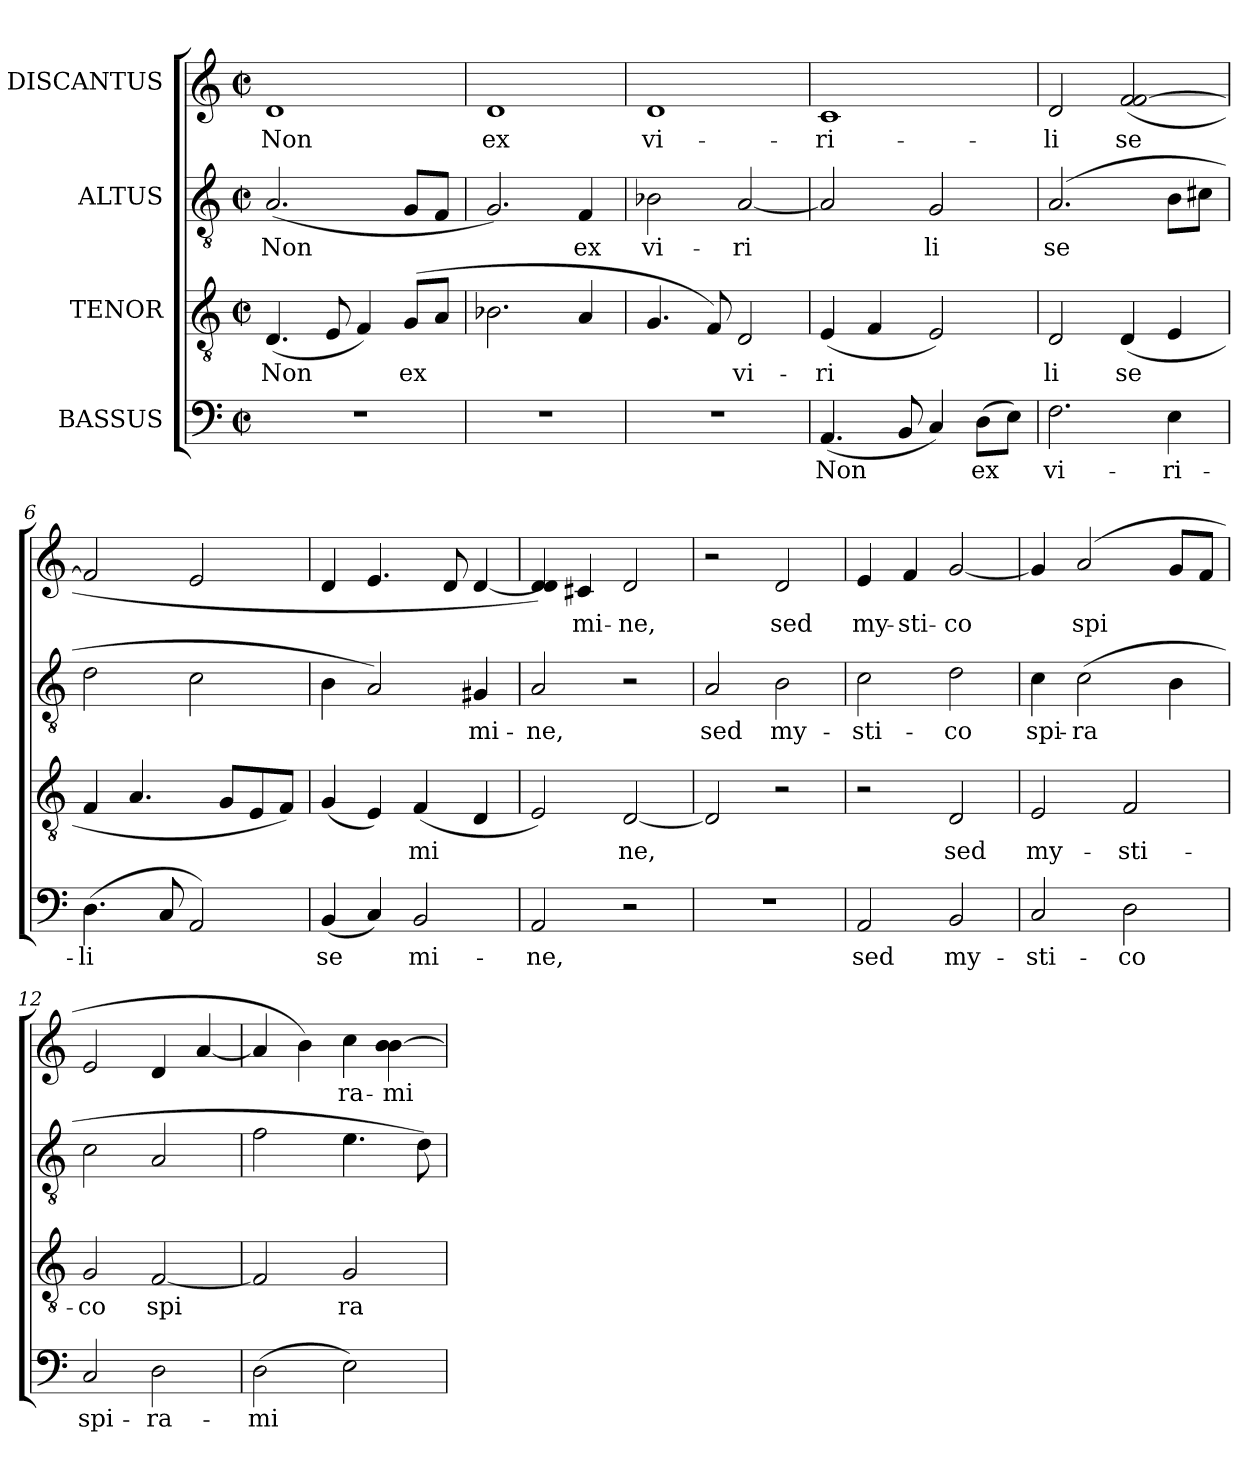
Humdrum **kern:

**kern	**text	**kern	**text	**kern	**text	**kern	**text
*part4	*part4	*part3	*part3	*part2	*part2	*part1	*part1
*staff4	*staff4	*staff3	*staff3	*staff2	*staff2	*staff1	*staff1
*I"BASSUS	*	*I"TENOR	*	*I"ALTUS	*	*I"DISCANTUS	*
!!LO:PB:g=z
*stria5	*	*stria5	*	*stria5	*	*stria5	*
*clefF4	*	*clefGv2	*	*clefGv2	*	*clefG2	*
*k[]	*	*k[]	*	*k[]	*	*k[]	*
*C:	*	*C:	*	*C:	*	*C:	*
*M2/2	*	*M2/2	*	*M2/2	*	*M2/2	*
*met(c|)	*	*met(c|)	*	*met(c|)	*	*met(c|)	*
=1	=1	=1	=1	=1	=1	=1	=1
!	!	!	!LO:LY:b	!	!LO:LY:b	!	!LO:LY:b:cj
1r	.	(<4.D/	Non	(<2.A/	Non	1d	Non
!	!	!	!LO:LY:b	!	!	!	!
.	.	8E/	.	.	.	.	.
!	!	!	!LO:LY:b	!	!	!	!
.	.	4F/)	.	.	.	.	.
!	!	!	!LO:LY:b	!	!LO:LY:b	!	!
.	.	(>8G/L	ex	8G/L	.	.	.
!	!	!	!LO:LY:b	!	!LO:LY:b	!	!
.	.	8A/J	.	8F/J	.	.	.
=2	=2	=2	=2	=2	=2	=2	=2
!	!	!	!LO:LY:b	!	!LO:LY:b	!	!LO:LY:b:cj
1r	.	2.B-\	.	2.G/)	.	1d	ex
!	!	!	!LO:LY:b	!	!LO:LY:b	!	!
.	.	4A/	.	4F/	ex	.	.
=3	=3	=3	=3	=3	=3	=3	=3
!	!	!	!LO:LY:b	!	!LO:LY:b	!	!LO:LY:b:cj
1r	.	4.G/	.	2B-\	vi-	1d	vi-
!	!	!	!LO:LY:b	!	!	!	!
.	.	8F/)	.	.	.	.	.
!	!	!	!LO:LY:b	!	!LO:LY:b	!	!
.	.	2D/	vi-	[<2A/	-ri-	.	.
=4	=4	=4	=4	=4	=4	=4	=4
!	!LO:LY:b	!	!LO:LY:b	!	!LO:LY:b	!	!LO:LY:b:cj
(<4.AA/	Non	(<4E/	-ri-	2A/]	--	1c	-ri-
!	!	!	!LO:LY:b	!	!	!	!
.	.	4F/	--	.	.	.	.
!	!LO:LY:b	!	!	!	!	!	!
8BB/	.	.	.	.	.	.	.
!	!LO:LY:b	!	!LO:LY:b	!	!LO:LY:b	!	!
4C/)	.	2E/)	--	2G/	-li	.	.
!	!LO:LY:b	!	!	!	!	!	!
(>8D\L	ex	.	.	.	.	.	.
!	!LO:LY:b	!	!	!	!	!	!
8E\J)	.	.	.	.	.	.	.
=5	=5	=5	=5	=5	=5	=5	=5
!	!LO:LY:b	!	!LO:LY:b	!	!LO:LY:b	!	!LO:LY:b:cj
2.F\	vi-	2D/	-li	(>2.A/	se-	2d/	-li
!	!	!	!LO:LY:b	!	!	!	!LO:LY:b:cj
.	.	(<4D/	se-	.	.	(<2f/ [<2f/	se-
!	!LO:LY:b	!	!LO:LY:b	!	!LO:LY:b	!	!
4E\	-ri-	4E/	--	8B\L	--	.	.
!	!	!	!	!	!LO:LY:b	!	!
.	.	.	.	8c#\J	--	.	.
=6	=6	=6	=6	=6	=6	=6	=6
!	!LO:LY:b	!	!LO:LY:b	!	!LO:LY:b	!	!LO:LY:b:cj
(>4.D\	-li	4F/	--	2d\	--	2f/]	--
!	!	!	!LO:LY:b	!	!	!	!
.	.	4.A/	--	.	.	.	.
!	!LO:LY:b	!	!	!	!	!	!
8C/	.	.	.	.	.	.	.
!	!LO:LY:b	!	!	!	!LO:LY:b	!	!LO:LY:b:cj
2AA/)	.	.	.	2c\	--	2e/	--
!	!	!	!LO:LY:b	!	!	!	!
.	.	8G/L	--	.	.	.	.
!	!	!	!LO:LY:b	!	!	!	!
.	.	8E/	--	.	.	.	.
!	!	!	!LO:LY:b	!	!	!	!
.	.	8F/J)	--	.	.	.	.
!!LO:LB:g=z
=7	=7	=7	=7	=7	=7	=7	=7
!	!LO:LY:b	!	!LO:LY:b	!	!LO:LY:b	!	!LO:LY:b:cj
(<4BB/	se-	(<4G/	--	4B\	--	4d/	--
!	!LO:LY:b	!	!LO:LY:b	!	!LO:LY:b	!	!LO:LY:b:cj
4C/)	--	4E/)	--	2A/)	--	4.e/	--
!	!LO:LY:b	!	!LO:LY:b	!	!	!	!
2BB/	-mi-	(<4F/	-mi-	.	.	.	.
!	!	!	!	!	!	!	!LO:LY:b:cj
.	.	.	.	.	.	8d/	--
!	!	!	!LO:LY:b	!	!LO:LY:b	!	!LO:LY:b:cj
.	.	4D/	--	4G#/	-mi-	[<4d/	--
=8	=8	=8	=8	=8	=8	=8	=8
!	!LO:LY:b	!	!LO:LY:b	!	!LO:LY:b	!	!LO:LY:b:cj
2AA/	-ne,	2E/)	--	2A/	-ne,	4d/ 4d/])	--
!	!	!	!	!	!	!	!LO:LY:b:cj
.	.	.	.	.	.	4c#/	-mi-
!	!	!	!LO:LY:b	!	!	!	!LO:LY:b:cj
2r	.	[<2D/	-ne,	2r	.	2d/	-ne,
=9	=9	=9	=9	=9	=9	=9	=9
!	!	!	!LO:LY:b	!	!LO:LY:b	!	!
1r	.	2D/]	.	2A/	sed	2r	.
!	!	!	!	!	!LO:LY:b	!	!LO:LY:b:cj
.	.	2r	.	2B\	my-	2d/	sed
=10	=10	=10	=10	=10	=10	=10	=10
!	!LO:LY:b	!	!	!	!LO:LY:b	!	!LO:LY:b:cj
2AA/	sed	2r	.	2c\	-sti-	4e/	my-
!	!	!	!	!	!	!	!LO:LY:b:cj
.	.	.	.	.	.	4f/	-sti-
!	!LO:LY:b	!	!LO:LY:b	!	!LO:LY:b	!	!LO:LY:b:cj
2BB/	my-	2D/	sed	2d\	-co	[<2g/	-co
=11	=11	=11	=11	=11	=11	=11	=11
!	!LO:LY:b	!	!LO:LY:b	!	!LO:LY:b	!	!LO:LY:b:cj
2C/	-sti-	2E/	my-	4c\	spi-	4g/]	.
!	!	!	!	!	!LO:LY:b	!	!LO:LY:b:cj
.	.	.	.	(>2c\	-ra-	(>2a/	spi-
!	!LO:LY:b	!	!LO:LY:b	!	!	!	!
2D\	-co	2F/	-sti-	.	.	.	.
!	!	!	!	!	!LO:LY:b	!	!LO:LY:b:cj
.	.	.	.	4B\	--	8g/L	--
!	!	!	!	!	!	!	!LO:LY:b:cj
.	.	.	.	.	.	8f/J	--
=12	=12	=12	=12	=12	=12	=12	=12
!	!LO:LY:b	!	!LO:LY:b	!	!LO:LY:b	!	!LO:LY:b:cj
2C/	spi-	2G/	-co	2c\	--	2e/	--
!	!LO:LY:b	!	!LO:LY:b	!	!LO:LY:b	!	!LO:LY:b:cj
2D\	-ra-	[<2F/	spi-	2A/	--	4d/	--
!	!	!	!	!	!	!	!LO:LY:b:cj
.	.	.	.	.	.	[<4a/	--
=13	=13	=13	=13	=13	=13	=13	=13
!	!LO:LY:b	!	!LO:LY:b	!	!LO:LY:b	!	!LO:LY:b:cj
(>2D\	-mi-	2F/]	--	2f\	--	4a/]	--
!	!	!	!	!	!	!	!LO:LY:b:cj
.	.	.	.	.	.	4b\)	--
!	!LO:LY:b	!	!LO:LY:b	!	!LO:LY:b	!	!LO:LY:b:cj
2E\)	--	2G/	-ra-	4.e\	--	4cc\	-ra-
!	!	!	!	!	!	!	!LO:LY:b:cj
.	.	.	.	.	.	4b\ [<4b\	-mi-
!	!	!	!	!	!LO:LY:b	!	!
.	.	.	.	8d\)	--	.	.
=	=	=	=	=	=	=	=
*-	*-	*-	*-	*-	*-	*-	*-
